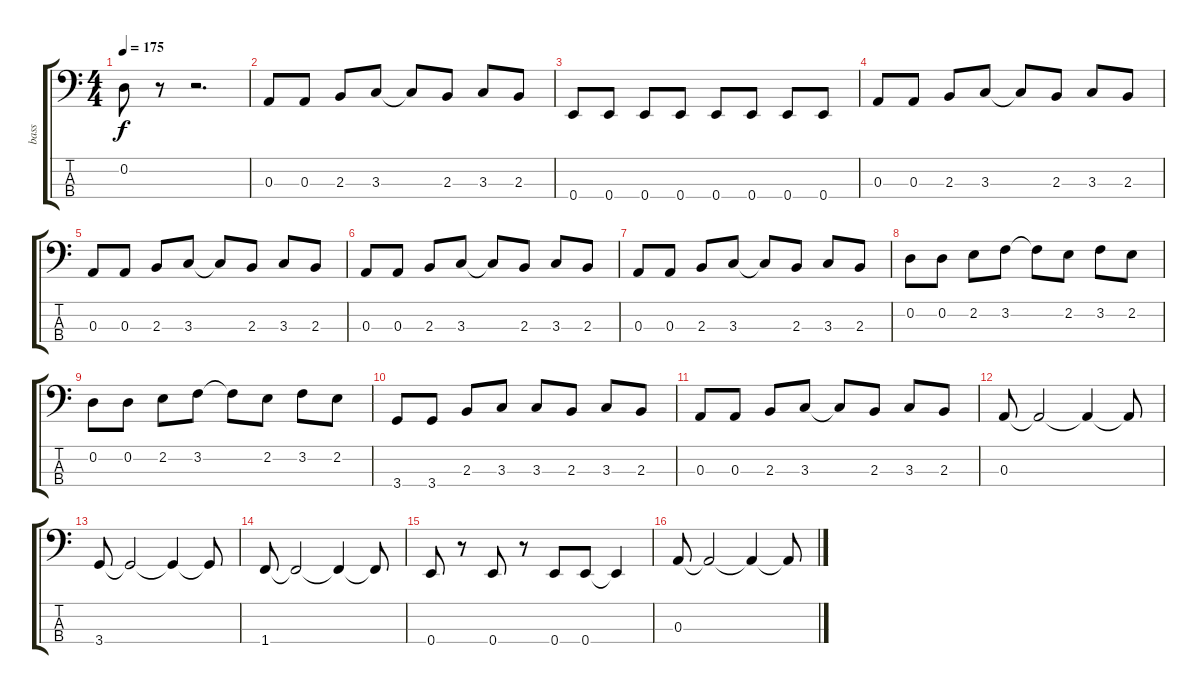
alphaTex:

\track ("bass" "bass") {instrument electricbassfinger}
\staff {score tabs}
\tuning (G2 D2 A1 E1) {hide}
\ts (4 4)
\tempo 175
\clef f4
\ks c
0.2.8{dy f} r.8 r.2{d} |
0.3.8 0.3.8 2.3.8 3.3.8 3.3{t}.8 2.3.8 3.3.8 2.3.8 |
0.4.8 0.4.8 0.4.8 0.4.8 0.4.8 0.4.8 0.4.8 0.4.8 |
0.3.8 0.3.8 2.3.8 3.3.8 3.3{t}.8 2.3.8 3.3.8 2.3.8 |
0.3.8 0.3.8 2.3.8 3.3.8 3.3{t}.8 2.3.8 3.3.8 2.3.8 |
0.3.8 0.3.8 2.3.8 3.3.8 3.3{t}.8 2.3.8 3.3.8 2.3.8 |
0.3.8 0.3.8 2.3.8 3.3.8 3.3{t}.8 2.3.8 3.3.8 2.3.8 |
0.2.8 0.2.8 2.2.8 3.2.8 3.2{t}.8 2.2.8 3.2.8 2.2.8 |
0.2.8 0.2.8 2.2.8 3.2.8 3.2{t}.8 2.2.8 3.2.8 2.2.8 |
3.4.8 3.4.8 2.3.8 3.3.8 3.3.8 2.3.8 3.3.8 2.3.8 |
0.3.8 0.3.8 2.3.8 3.3.8 3.3{t}.8 2.3.8 3.3.8 2.3.8 |
0.3.8 0.3{t}.2 0.3{t}.4 0.3{t}.8 |
3.4.8 3.4{t}.2 3.4{t}.4 3.4{t}.8 |
1.4.8 1.4{t}.2 1.4{t}.4 1.4{t}.8 |
0.4.8 r.8 0.4.8 r.8 0.4.8 0.4.8 0.4{t}.4 |
0.3.8 0.3{t}.2 0.3{t}.4 0.3{t}.8
